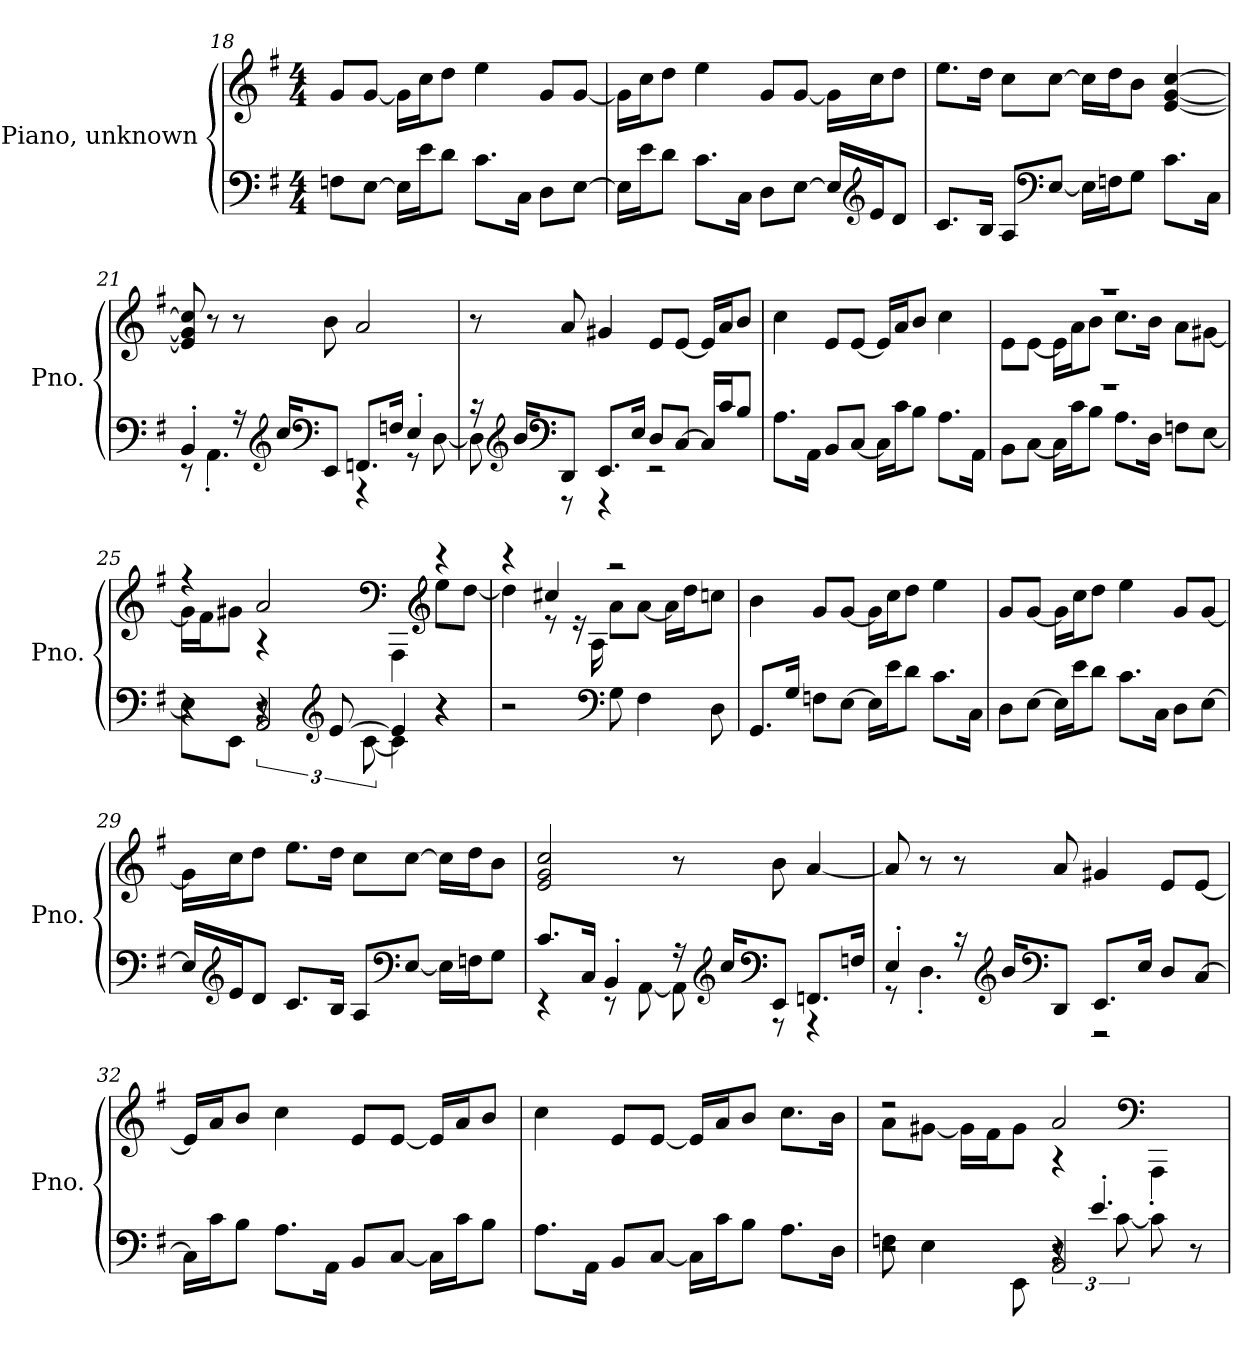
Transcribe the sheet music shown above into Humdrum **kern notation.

**kern	**kern
*part1	*part1
*staff2	*staff1
*I"Piano, unknown	*
*I'Pno.	*
!!LO:PB:g=z
*clefF4	*clefG2
*k[f#]	*k[f#]
*M4/4	*M4/4
=18	=18
8Fn\L	8g/L
[8E\J	[8g/J
16E\LL]	16g\LL]
16e\J	16cc\J
8d\J	8dd\J
8.c\L	4ee\
16C\Jk	.
8D\L	8g/L
[8E\J	[8g/J
=19	=19
16E\LL]	16g\LL]
16e\J	16cc\J
8d\J	8dd\J
8.c\L	4ee\
16C\Jk	.
8D\L	8g/L
[8E\J	[8g/J
16E/LL]	16g\LL]
*clefG2	*
16e/J	16cc\J
8d/J	8dd\J
=20	=20
8.c/L	8.ee\L
16B/Jk	16dd\Jk
8A/L	8cc\L
*clefF4	*
[8E/J	[8cc\J
16E\LL]	16cc\LL]
16Fn\J	16dd\J
8G\J	8b\J
8.c\L	[4e/ [4g/ [4cc/
16C\Jk	.
!!LO:LB:g=z
=21	=21
*^	*
4BB'/	8r	8e/] 8g/] 8cc/]
.	4.AA'\	8r
16r	.	8r
*clefG2	*	*
16cc/KL	.	.
*clefF4	*	*
8EE/J	.	8b\
8.FFn/L	4r	2a/
16Fn/Jk	.	.
4E'/	8r	.
.	[8D\	.
=22	=22	=22
16r	8D\]	8r
*clefG2	*	*
16b/KL	.	.
*clefF4	*	*
8DD/J	8r	8a/
8.EE/L	4r	4g#X/
16E/Jk	.	.
8D/L	2r	8e/L
[8C/J	.	[8e/J
16C/LL]	.	16e/LL]
16c/J	.	16a/J
8B/J	.	8b/J
*v	*v	*
=23	=23
8.A\L	4cc\
16AA\Jk	.
8BB/L	8e/L
[8C/J	[8e/J
16C\LL]	16e/LL]
16c\J	16a/J
8B\J	8b/J
8.A\L	4cc\
16AA\Jk	.
!!LO:LB:g=z
=24	=24
*^	*^
1r	8BB\L	1r	8e\L
.	[8C\J	.	[8e\J
.	16C\LL]	.	16e\LL]
.	16c\J	.	16a\J
.	8B\J	.	8b\J
.	8.A\L	.	8.cc\L
.	16D\Jk	.	16b\Jk
.	8Fn\L	.	8a\L
.	[8E\J	.	[8g#X\J
=25	=25	=25	=25
*	*^	*	*
4r	8E\L]	4r	4r	16g#\LL]
.	.	.	.	16f#\J
.	8EE\J	.	.	8g#X\J
8r	6r	2AA/	2a/	4r
*clefG2	*	*	*	*
[8e/	.	.	.	.
.	[12c\	.	.	.
*	*	*	*clefF4	*
4e/]	4c\]	.	.	4AAA\
*	*	*	*clefG2	*
4r	4r	4r	4r	8ee\L
.	.	.	.	[8dd\J
*v	*v	*v	*	*
=26	=26	=26
2r	4r	4dd\]
.	4cc#X/	8r
.	.	16r
.	.	16A\
*clefF4	*	*
8G\	2r	8a\L
4F#\	.	[8a\J
.	.	16a\LL]
.	.	16dd\J
8D\	.	8ccn\J
*	*v	*v
!!LO:LB:g=z
=27	=27
8.GG/L	4b\
16G/Jk	.
8Fn\L	8g/L
[8E\J	[8g/J
16E\LL]	16g\LL]
16e\J	16cc\J
8d\J	8dd\J
8.c\L	4ee\
16C\Jk	.
=28	=28
8D\L	8g/L
[8E\J	[8g/J
16E\LL]	16g\LL]
16e\J	16cc\J
8d\J	8dd\J
8.c\L	4ee\
16C\Jk	.
8D\L	8g/L
[8E\J	[8g/J
=29	=29
16E/LL]	16g\LL]
*clefG2	*
16e/J	16cc\J
8d/J	8dd\J
8.c/L	8.ee\L
16B/Jk	16dd\Jk
8A/L	8cc\L
*clefF4	*
[8E/J	[8cc\J
16E\LL]	16cc\LL]
16Fn\J	16dd\J
8G\J	8b\J
!!LO:LB:g=z
=30	=30
*^	*
8.c/L	4r	2e/ 2g/ 2cc/
16C/Jk	.	.
4BB'/	8r	.
.	[8AA\	.
16r	8AA\]	8r
*clefG2	*	*
16cc/KL	.	.
*clefF4	*	*
8EE/J	8r	8b\
8.FFn/L	4r	[4a/
16Fn/Jk	.	.
=31	=31	=31
4E'/	8r	8a/]
.	4.D'\	8r
16r	.	8r
*clefG2	*	*
16b/KL	.	.
*clefF4	*	*
8DD/J	.	8a/
8.EE/L	2r	4g#X/
16E/Jk	.	.
8D/L	.	8e/L
[8C/J	.	[8e/J
*v	*v	*
=32	=32
16C\LL]	16e/LL]
16c\J	16a/J
8B\J	8b/J
8.A\L	4cc\
16AA\Jk	.
8BB/L	8e/L
[8C/J	[8e/J
16C\LL]	16e/LL]
16c\J	16a/J
8B\J	8b/J
!!LO:LB:g=z
=33	=33
8.A\L	4cc\
16AA\Jk	.
8BB/L	8e/L
[8C/J	[8e/J
16C\LL]	16e/LL]
16c\J	16a/J
8B\J	8b/J
8.A\L	8.cc\L
16D\Jk	16b\Jk
=34	=34
*^	*^
*	*^	*	*
2r	8Fn\	2r	2r	8a\L
.	4E\	.	.	[8g#X\J
.	.	.	.	16g#\LL]
.	.	.	.	16f#\J
.	8EE\	.	.	8g#\J
8r	6r	2AA/	2a/	4r
4.e'/	.	.	.	.
.	[12c\	.	.	.
*	*	*	*clefF4	*
.	8c\]	.	.	4AAA'\
.	8r	.	.	.
*v	*v	*v	*	*
*	*v	*v
=	=
*-	*-
